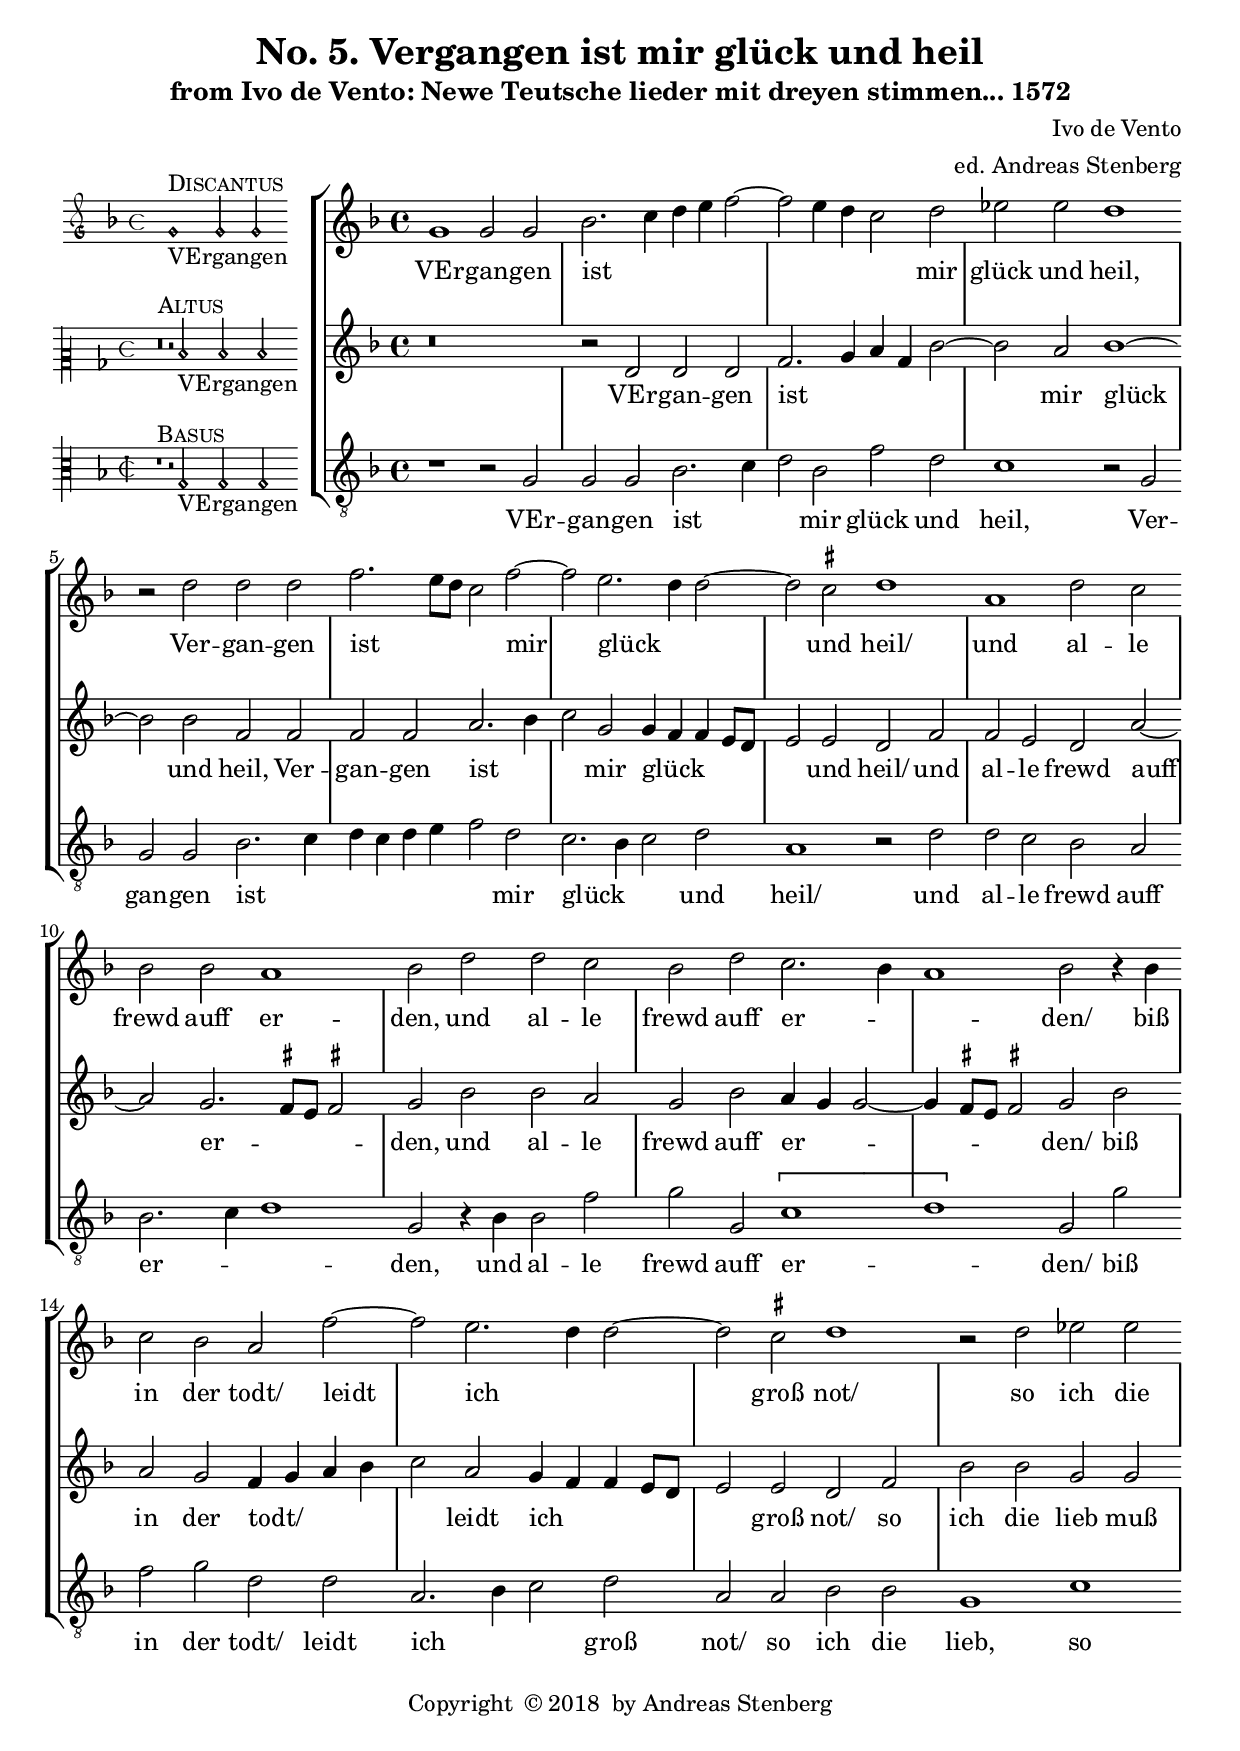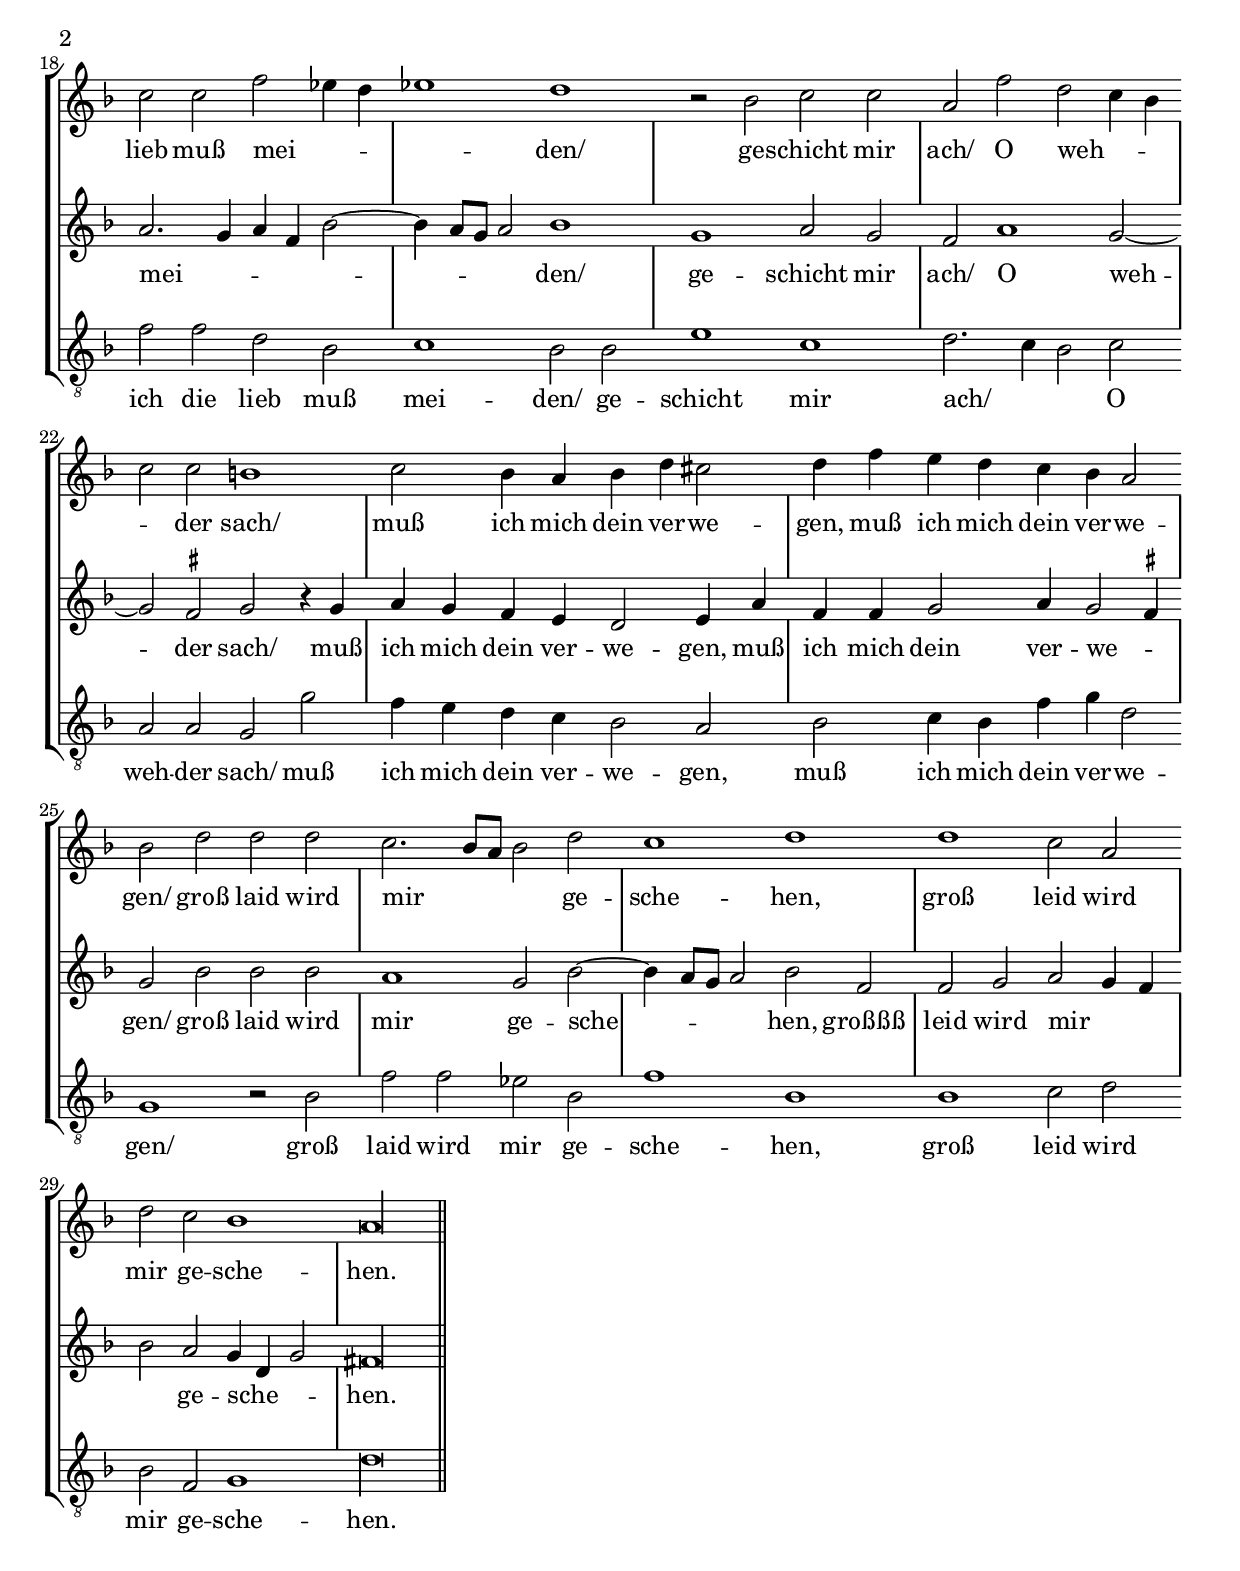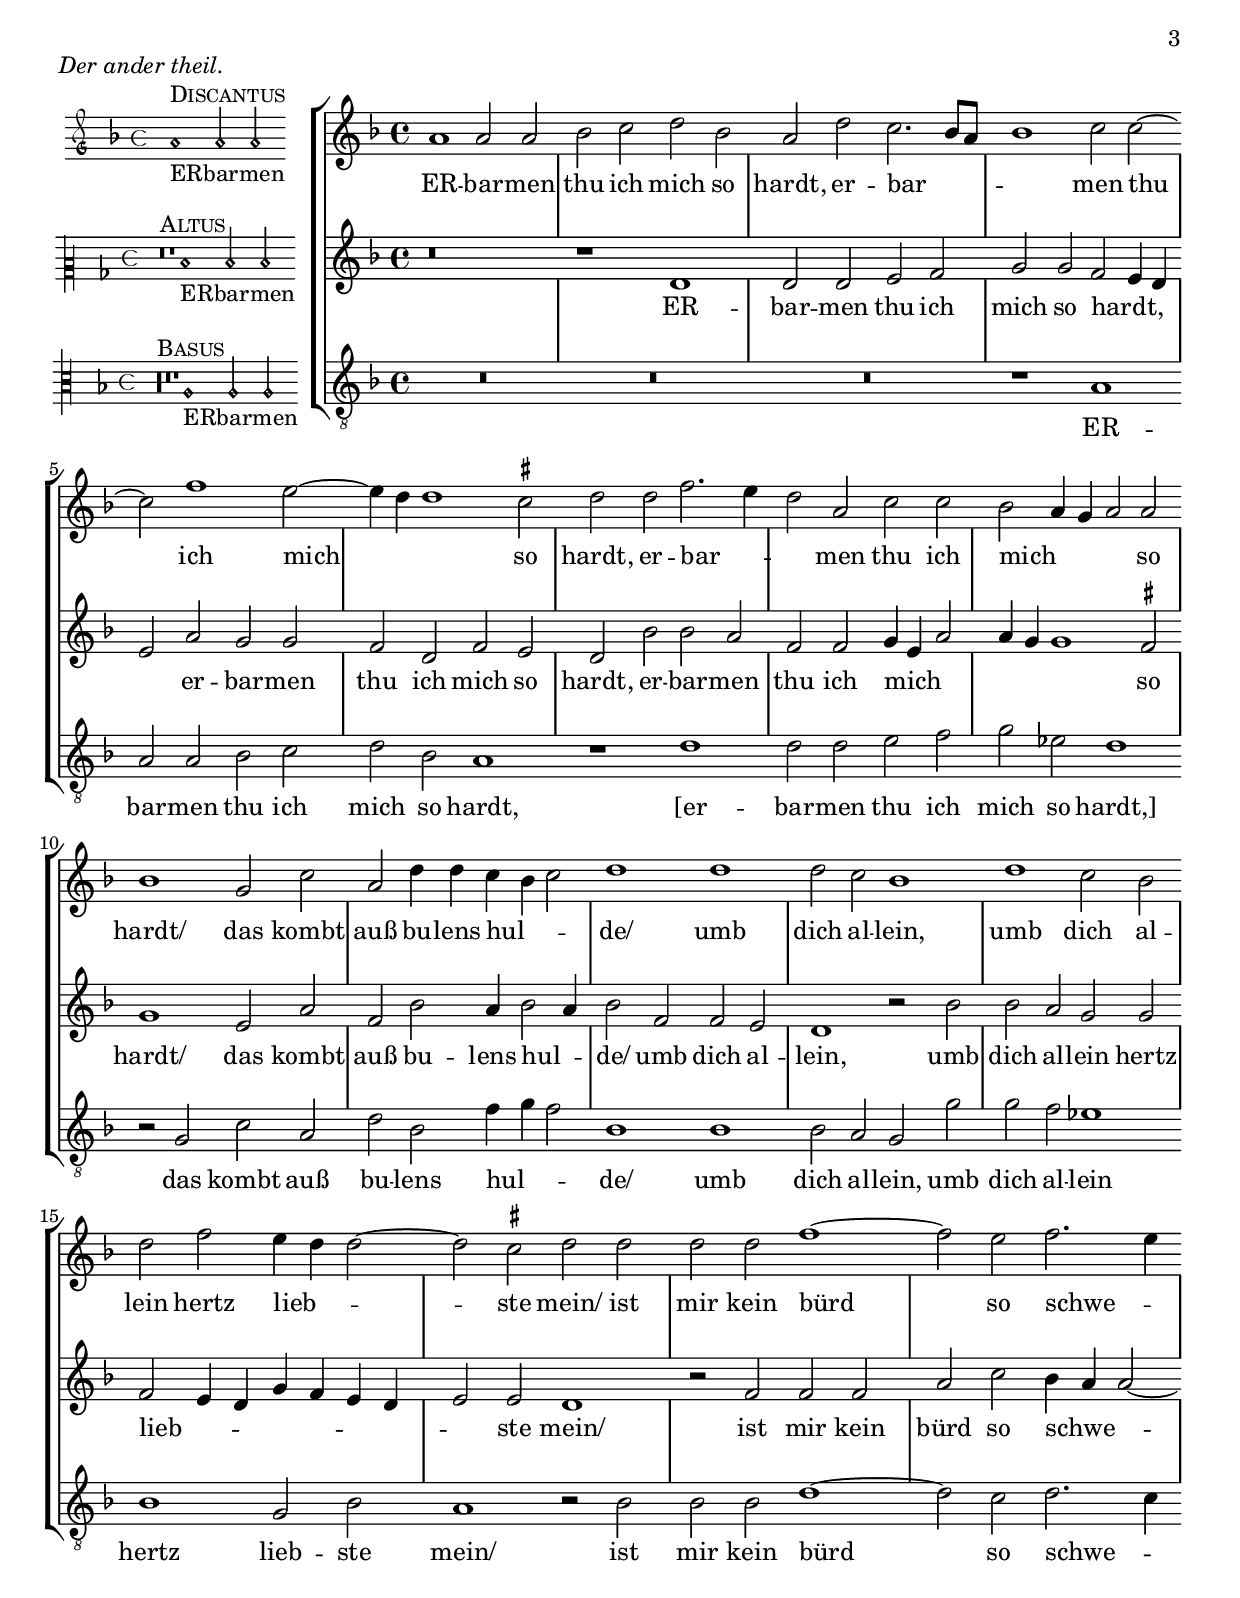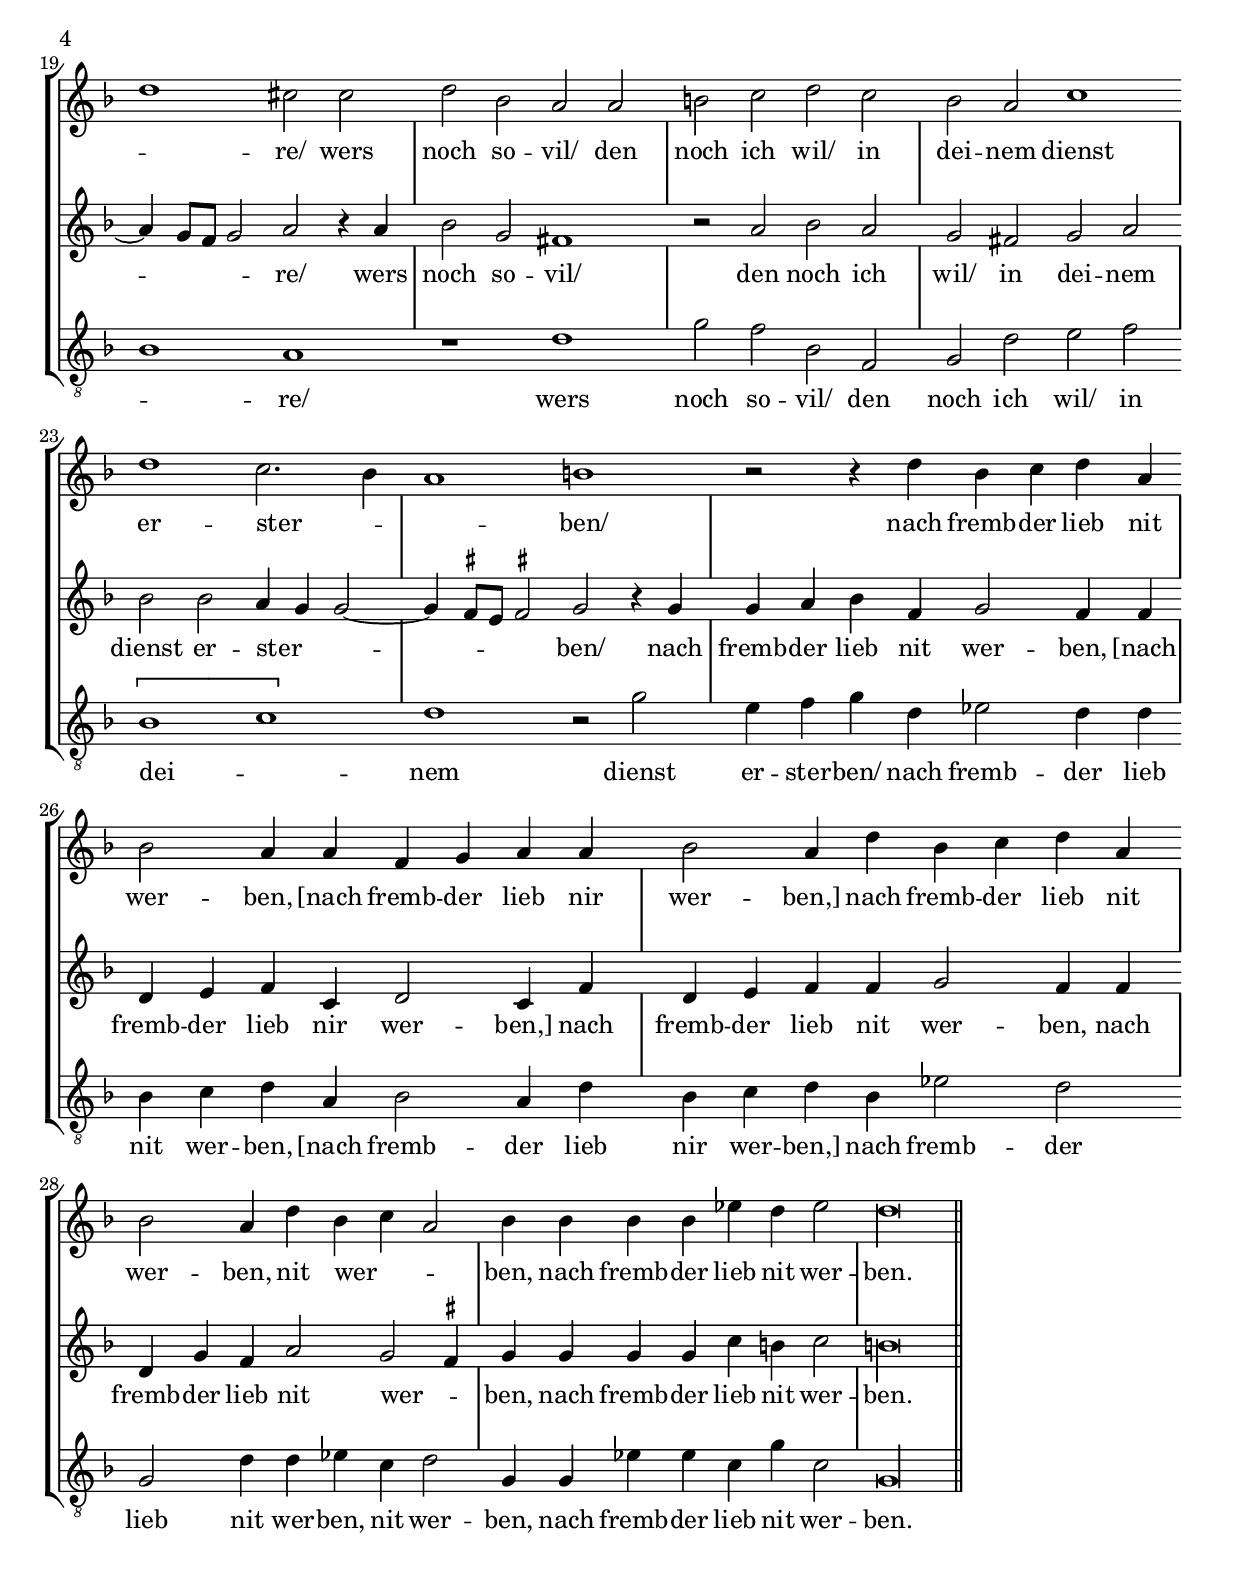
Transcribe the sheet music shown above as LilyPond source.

\version "2.18.0"
\include "deutsch.ly"
ficta = \once \set suggestAccidentals =##t
\header {
  title = "No. 5. Vergangen ist mir glück und heil"
  subtitle = "from Ivo de Vento: Newe Teutsche lieder mit dreyen stimmen... 1572"
  composer = "Ivo de Vento"
  arranger = "ed. Andreas Stenberg"
  poet = ""
  meter =""
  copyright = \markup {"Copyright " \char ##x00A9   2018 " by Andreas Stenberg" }
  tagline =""
}
global = {
  \key f \major
}

sopMusic = \relative c'' {

  \set Score.tempoHideNote = ##t
  \tempo 1 = 72
  \time 4/4
  \set Timing.measureLength = #(ly:make-moment 4/2)
  \override Staff.BarLine.transparent = ##t
  g1 g2 g2
  b2.\melisma c4 d4 e4 f2~
  f2 e4 d4 c2\melismaEnd d2
  es2 es2					%% end of first line in orig.
  d1
  r2 d2 d2 d2
  f2.\melisma e8 d8 c2\melismaEnd f2~
  f2 e2.\melisma d4 d2~
  d2\melismaEnd \ficta cis2 d1				%% end of second line
  a1 d2 c2
  b2 b2 a1
  b2 d2 d2 c2
  b2 d2 c2.\melisma b4
  a1\melismaEnd b2 r4 b4
  c2 b2						%% end of third line
  a2 f'2~
  f2 e2.\melisma d4 d2~
  d2\melismaEnd \ficta cis2 d1
  r2 d2 es2 es2
  c2 c2 f2 \melisma es4 d4
  es1\melismaEnd d1
  r2 b2						%% end of fourth line and first page
  c2 c2
  a2 f'2 d2\melisma c4 b4
  c2\melismaEnd c2 h1
  c2 b4 a4 b4 d4 cis2
  d4 f4 e4 d4					%% end of fifth line (first on second page)
  c4 b4 a2
  b2 d2 d2 d2
  c2.\melisma b8 a8 b2\melismaEnd d2
  c1 d1
  d1 c2 a2
  d2 c2 b1
  \cadenzaOn
  a\longa
  \revert Staff.BarLine.transparent
  \bar "||"
}
sopWords = \lyricmode {
  VEr -- gan -- gen ist mir glück und heil,
  Ver -- gan -- gen ist mir glück und heil/
  und al -- le frewd auff er -- den,
  und al -- le frewd auff er -- den/
  biß in der todt/
  leidt ich groß not/
  so ich die lieb muß mei -- den/
  ge -- schicht mir ach/
  O weh -- der sach/
  muß ich mich dein ver -- we -- gen,
  muß ich mich dein ver -- we -- gen/
  groß laid wird mir ge -- sche -- hen,
  groß leid wird mir ge -- sche -- hen.
}
altoMusic = \relative c' {
  \override Staff.BarLine.transparent = ##t
  r\breve
  r2 d2 d2 d2
  f2.\melisma g4 a4 f4 b2~
  b2\melismaEnd a2 b1~
  b2 b2							%% end of first line in orig.
  f2 f2
  f2 f2 a2.\melisma b4
  c2\melismaEnd g2 g4\melisma f4 f4 e8 d8
  e2\melismaEnd e2 					%% end of second line.
  d2 f2
  f2 e2 d2 a'2~
  a2 g2.\melisma \ficta fis8 e8 \ficta fis!2\melismaEnd
  g2 b2 b2 a2
  g2 b2 a4\melisma g4 g2~
  g4 \ficta fis8 e8 \ficta fis!2\melismaEnd 				%% end of third line
  g2 b2
  a2 g2 f4\melisma g4 a4 b4
  c2\melismaEnd a2 g4\melisma f4 f4 e8 d8
  e2\melismaEnd e2 d2 f2
  b2 b2 						%% end of fourth line and first page.
  g2 g2
  a2.\melisma g4 a4 f4 b2~
  b4 a8 g8 a2\melismaEnd b1
  g1 a2 g2
  f2 a1 g2~
  g2 \ficta fis2 g2 r4 g4					%% end of fifth line (first on second page)
  a4 g4 f4 e4 d2 e4 a4
  f4 f4 g2 a4 g2\melisma \ficta fis4\melismaEnd
  g2 b2 b2 b2
  a1							%% end of sixth line
  g2 b2~
  \melisma b4 a8 g8 a2\melismaEnd b2 f2
  f2 g2 a2\melisma g4 f4
  b2\melismaEnd a2 g4\melisma d4 g2\melismaEnd
  \cadenzaOn
  fis\longa
  \revert Staff.BarLine.transparent
}
altoWords = \lyricmode {
  VEr -- gan -- gen ist mir glück und heil,
  Ver -- gan -- gen ist mir glück und heil/
  und al -- le frewd auff er -- den,
  und al -- le frewd auff er -- den/
  biß in der todt/
  leidt ich groß not/
  so ich die lieb muß mei -- den/
  ge -- schicht mir ach/
  O weh -- der sach/
  muß ich mich dein ver -- we -- gen,
  muß ich mich dein ver -- we -- gen/
  groß laid wird mir ge -- sche -- hen,
  großßß leid wird mir ge -- sche -- hen.
}

bassMusic = \relative c {
  \override Staff.BarLine.transparent = ##t
  r1 r2 g'2
  g2 g2 b2.\melisma c4
  d2\melismaEnd b2 f'2 d2
  c1 r2 g2						%% End of first line in orig.
  g2 g2 b2.\melisma c4
  d4 c4 d4 e4 f2\melismaEnd d2
  c2.\melisma b4 c2\melismaEnd d2			%% end of second line.
  a1 r2 d2
  d2 c2 b2 a2
  b2.\melisma c4 d1\melismaEnd
  g,2 r4 b4 b2 f'2
  g2 g,2 \[c1\melisma
  d1\]\melismaEnd g,2 g'2				%% end of third line.
  f2 g2 d2 d2
  a2.\melisma b4 c2\melismaEnd d2
  a2 a2 b2 b2
  g1 c1
  f2 f2 d2 b2
  c1							%% end of fourth line and first page.
  b2 b2
  e1 c1
  d2.\melisma c4 b2\melismaEnd c2
  a2 a2 g2 g'2
  f4 e4 d4 c4 b2 a2					%% end of fifth line (first on second page)
  b2 c4 b4 f'4 g4 d2
  g,1 r2 b2
  f'2 f2 es2 b2
  f'1 b,1
  b1 c2 d2
  b2 f2 g1
  \cadenzaOn
  d'\longa
  \revert Staff.BarLine.transparent
}
bassWords = \lyricmode {
  VEr -- gan -- gen ist mir glück und heil,
  Ver -- gan -- gen ist mir glück und heil/
  und al -- le frewd auff er -- den,
  und al -- le frewd auff er -- den/
  biß in der todt/
  leidt ich groß not/
  so ich die lieb,
  so ich die lieb muß mei -- den/
  ge -- schicht mir ach/
  O weh -- der sach/
  muß ich mich dein ver -- we -- gen,
  muß ich mich dein ver -- we -- gen/
  groß laid wird mir ge -- sche -- hen,
  groß leid wird mir ge -- sche -- hen.
}
incipitDiscantus = \markup {
  \score {
    {
      %      \set Staff.instrumentName = #"Tenor "
      \override NoteHead.style = #'neomensural
      \override Rest.style = #'neomensural
      \override Staff.TimeSignature.style = #'mensural
      \cadenzaOn
      \clef "petrucci-g"
      \key f \major
      \time 4/4

      g'1^\markup { \smallCaps"Discantus"} _"VErgangen"
      g'2 g'2
    }
    \layout {
      \context {
        \Voice
        \remove "Ligature_bracket_engraver"
        \consists "Mensural_ligature_engraver"
      }
      line-width = 4.5\cm
    }
  }
}


incipitAltus = \markup {
  \score {
    {
      %      \set Staff.instrumentName = #"Tenor "
      \override NoteHead.style = #'neomensural
      \override Rest.style = #'neomensural
      \override Staff.TimeSignature.style = #'mensural
      \cadenzaOn
      \clef "petrucci-c2"
      \key f \major
      \time 4/4
      r\breve^\markup \smallCaps"Altus"
      r2 d'2_"VErgangen" d'2 d'2
    }
    \layout {
      \context {
        \Voice
        \remove "Ligature_bracket_engraver"
        \consists "Mensural_ligature_engraver"
      }
      line-width = 4.5\cm
    }
  }
}

#(append! supported-clefs '(("mensural-f3" . ("clefs.mensural.f" 0 0))))

incipitBassus = \markup {
  \score {
    {
      %      \set Staff.instrumentName = #"Tenor "
      \override NoteHead.style = #'neomensural
      \override Rest.style = #'neomensural
      \override Staff.TimeSignature.style = #'mensural
      \cadenzaOn
      \clef "petrucci-c3"
      \key f \major
      \time 2/2
      r1^\markup \smallCaps"Basus"
      r2 g2_"VErgangen"
      g2 g2
    }
    \layout {
      \context {
        \Voice
        \remove "Ligature_bracket_engraver"
        \consists "Mensural_ligature_engraver"
      }
      line-width = 4.5\cm
    }
  }
}


\score {
  <<
    \new StaffGroup \with {
      \override VerticalAxisGroup.staff-staff-spacing = #'((basic-distance . 12))
    } <<
      \new Staff = treble <<
        \set Staff.instrumentName = \incipitDiscantus
        \new Voice = "sopranos" {
          \set  Staff.midiInstrument ="choir aahs"
          %	\voiceOne
          << \global \sopMusic >>
        }
      >>
      \new Lyrics = sopranos { s1 }

      \new Staff = "medius" <<
        \set Staff.instrumentName = \incipitAltus

        \new Voice = "altos" {
          %	\voiceTwo
          \set  Staff.midiInstrument ="choir aahs"
          << \global \altoMusic >>
        }
      >>

      \new Lyrics = "altos" { s1 }

      \new Staff ="basses" {
        \set Staff.instrumentName = \incipitBassus

        \new Voice = "basses" {
          \set  Staff.midiInstrument ="choir aahs"
          \clef "treble_8"
          %	\voiceTwo
          << \global \bassMusic >>
        }
      }
    >>
    \new Lyrics = basses { s1 }

    \context Lyrics = sopranos \lyricsto sopranos \sopWords
    \context Lyrics = altos \lyricsto altos \altoWords
    \context Lyrics = basses \lyricsto basses \bassWords
  >>
  \layout {
    \context {
      \Score
      % no bars in staves
      %      \override BarLine.transparent = ##t

    }
    % the next three instructions keep the lyrics between the bar lines
    \context {
      \Lyrics
      \consists "Bar_engraver"
      \override BarLine.transparent = ##t
    }
    \context {
      \StaffGroup
      \consists "Separating_line_group_engraver"
    }
    \context {
      \Voice
      % no slurs
      \override Slur.transparent = ##t
      % Comment in the below "\remove" command to allow line
      % breaking also at those barlines where a note overlaps
      % into the next bar.  The command is commented out in this
      % short example score, but especially for large scores, you
      % will typically yield better line breaking and thus improve
      % overall spacing if you comment in the following command.
      %\remove "Forbid_line_break_engraver"
    }
    indent = 4.5\cm
  }

}
%% second part sore
globalII = {
  \key f \major
}

sopMusicII = \relative c'' {

  \set Score.tempoHideNote = ##t
  \tempo 1 = 72
  \time 4/4
  \set Timing.measureLength = #(ly:make-moment 4/2)
   \override Staff.BarLine.transparent = ##t
   a1 a2 a2
   b2 c2 d2 b2
   a2 d2 c2.\melisma b8 a8 
   b1\melismaEnd						%% end of first line in orig.
   c2 c2~
   c2 f1 e2~\melisma
   e4 d4 d1\melismaEnd \ficta cis2
   d2 d2 f2.\melisma e4 
   d2\melismaEnd a2 c2 c2
   b2\melisma a4 g4 a2\melismaEnd a2				%5 end of second line
   b1 g2 c2
   a2 d4 d4 c4\melisma b4 c2\melismaEnd
   d1 d1
   d2 c2 b1
   d1 c2 b2 
   d2 f2							%% end of third line
   e4\melisma d4 d2~
   d2\melismaEnd \ficta cis2 d2 d2
   d2 d2 f1~
   f2 e2 f2.\melisma e4
   d1\melismaEnd cis2 cis2
   d2 b2 a2 a2 							%% end of fourth line and first page.
   h2 c2 d2 c2
   b2 a2 c1
   d1 c2.\melisma b4
   a1\melismaEnd h1
   r2 r4 d4 b4 c4 d4 a4						%% end of fifth line (ffirst on second page)
   b2 a4 a4 f4 g4 a4 a4 
   b2 a4 d4 b4 c4 d4 a4
   b2 a4 d4 b4\melisma c4 a2\melismaEnd						%% end of sixth line
   b4 b4 b4 b4 es4 d4 es2
   \cadenzaOn
   d\longa
  \revert Staff.BarLine.transparent
  \bar "||"
}
sopWordsII = \lyricmode {
  ER -- bar -- men thu ich mich so hardt,
  er -- bar -- men thu ich mich so hardt,
  er -- bar -- men thu ich mich so hardt/
  das kombt auß bu -- lens hul -- de/
  umb dich al -- lein,
  umb dich al -- lein hertz lieb -- ste mein/
  ist mir kein bürd so schwe -- re/
  wers noch so -- vil/
  den noch ich wil/
  in dei -- nem dienst er -- ster -- ben/
  nach fremb -- der lieb nit wer -- ben,
  [nach fremb -- der lieb nir wer -- ben,]
  nach fremb -- der lieb nit wer -- ben, nit wer -- ben,
  nach fremb -- der lieb nit wer -- ben.
}
altoMusicII = \relative c' {
  \override Staff.BarLine.transparent = ##t
  r\breve
  r1 d1
  d2 d2 e2 f2
  g2 g2 f2\melisma e4 d4
  e2\melismaEnd a2					%% end of first line in orig.
  g2 g2
  f2 d2 f2 e2
  d2 b'2 b2 a2
  f2 f2							%% end of second line
  g4\melisma e4 a2
  a4 g4 g1\melismaEnd \ficta fis2
  g1 e2 a2
  f2 b2 a4 b2\melisma a4\melismaEnd
  b2 f2 f2 e2
  d1							%% end of third line.
  r2 b'2
  b2 a2 g2 g2
  f2\melisma e4 d4 g4 f4 e4 d4
  e2\melismaEnd e2 d1
  r2 f2 f2 f2						%% end of fourth line andd first page.
  a2 c2 b4\melisma a4 a2~
  a4 g8 f8 g2\melismaEnd a2 r4 a4
  b2 g2 fis1
  r2 a2 b2 a2
  g2 fis2 g2 a2						%% end of fifth line (first on second page)
  b2 b2 a4\melisma g4 g2~
  g4 \ficta fis8 e8 \ficta fis!2\melismaEnd g2 r4 g4
  g4 a4 b4 f4 g2 f4 f4					%% end of sixth line.
  d4 e4 f4 c4 d2 c4 f4 
  d4 e4 f4 f4 g2 f4 f4 
  d4 g4 f4 a2 g2\melisma \ficta fis4\melismaEnd 		%% end of sewenth line.
  g4 g4 g4 g4 c4 h4 c2
  \cadenzaOn
  h\longa
  \revert Staff.BarLine.transparent
}
altoWordsII = \lyricmode {
  ER -- bar -- men thu ich mich so hardt,
  er -- bar -- men thu ich mich so hardt,
  er -- bar -- men thu ich mich so hardt/
  das kombt auß bu -- lens hul -- de/
  umb dich al -- lein,
  umb dich al -- lein hertz lieb -- ste mein/
  ist mir kein bürd so schwe -- re/
  wers noch so -- vil/
  den noch ich wil/
  in dei -- nem dienst er -- ster -- ben/
  nach fremb -- der lieb nit wer -- ben,
  [nach fremb -- der lieb nir wer -- ben,]
  nach fremb -- der lieb nit wer -- ben,
  nach fremb -- der lieb nit wer -- ben,
  nach fremb -- der lieb nit wer -- ben.
}

bassMusicII = \relative c {
  \override Staff.BarLine.transparent = ##t
  R\breve*3
  r1 a'1
  a2 a2 b2 c2
  d2 b2 a1
  r1 d1						%% end of first line in orig.
  d2 d2 e2 f2
  g2 es2 d1
  r2 g,2 c2 a2
  d2 b2						%% end of second line
  f'4\melisma g4 f2\melismaEnd 
  b,1 b1
  b2 a2 g2 g'2
  g2 f2 es1
  b1 g2 b2
  a1 r2 b2
  b2 b2 					%% end of third line
  d1~
  d2 c2 d2.\melisma c4
  b1\melismaEnd a1
  r1 d1
  g2 f2 b,2 f2
  g2 d'2 e2 f2
  \[b,1\melisma c1\]\melismaEnd
  d1						%% end of fourth line and first page.
  r2 g2
  e4 f4 g4 d4 es2 d4 d4
  b4 c4 d4 a4 b2 a4 d4
  b4 c4 d4 b4					%% end of fifth line (first on second page)
  es2 d2 
  g,2 d'4 d4 es4 c4 d2
  g,4 g4 es'4 es4 c4 g'4 c,2
  \cadenzaOn
  g\longa
  \revert Staff.BarLine.transparent
}
bassWordsII = \lyricmode {
  ER -- bar -- men thu ich mich so hardt,
  [er -- bar -- men thu ich mich so hardt,]
  das kombt auß bu -- lens hul -- de/
  umb dich al -- lein,
  umb dich al -- lein hertz lieb -- ste mein/
  ist mir kein bürd so schwe -- re/
  wers noch so -- vil/
  den noch ich wil/
  in dei -- nem dienst er -- ster -- ben/
  nach fremb -- der lieb nit wer -- ben,
  [nach fremb -- der lieb nir wer -- ben,]
  nach fremb -- der lieb nit wer -- ben, nit wer -- ben,
  nach fremb -- der lieb nit wer -- ben.
}
incipitDiscantusII = \markup {
  \score {
    {
      %      \set Staff.instrumentName = #"Tenor "
      \override NoteHead.style = #'neomensural
      \override Rest.style = #'neomensural
      \override Staff.TimeSignature.style = #'mensural
      \cadenzaOn
      \clef "petrucci-g"
      \key f \major
      \time 4/4

      a'1 ^\markup { \smallCaps"Discantus"} _"ERbarmen"
      a'2 a'2
    }
    \layout {
      \context {
        \Voice
        \remove "Ligature_bracket_engraver"
        \consists "Mensural_ligature_engraver"
      }
      line-width = 4.5\cm
    }
  }
}


incipitAltusII = \markup {
  \score {
    {
      %      \set Staff.instrumentName = #"Tenor "
      \override NoteHead.style = #'neomensural
      \override Rest.style = #'neomensural
      \override Staff.TimeSignature.style = #'mensural
      \cadenzaOn
      \clef "petrucci-c2"
      \key f \major
      \time 4/4
      r\breve^\markup \smallCaps"Altus"r1
      d'1_"ERbarmen"
      d'2 d'2
    }
    \layout {
      \context {
        \Voice
        \remove "Ligature_bracket_engraver"
        \consists "Mensural_ligature_engraver"
      }
      line-width = 4.5\cm
    }
  }
}

#(append! supported-clefs '(("mensural-f3" . ("clefs.mensural.f" 0 0))))

incipitBassusII = \markup {
  \score {
    {
      %      \set Staff.instrumentName = #"Tenor "
      \override NoteHead.style = #'neomensural
      \override Rest.style = #'neomensural
      \override Staff.TimeSignature.style = #'mensural
      \cadenzaOn
      \clef "petrucci-c3"
      \key f \major
      \time 4/4
      r\longa^\markup \smallCaps"Basus"
      r\breve
      r1 a1_"ERbarmen" a2 a2
    }
    \layout {
      \context {
        \Voice
        \remove "Ligature_bracket_engraver"
        \consists "Mensural_ligature_engraver"
      }
      line-width = 4.5\cm
    }
  }
}


\score {
  <<
    \new StaffGroup \with {
      \override VerticalAxisGroup.staff-staff-spacing = #'((basic-distance . 12))
    } <<
      \new Staff = treble <<
        \set Staff.instrumentName = \incipitDiscantusII
        \new Voice = "sopranos" {
          \set  Staff.midiInstrument ="choir aahs"
          %	\voiceOne
          << \globalII \sopMusicII >>
        }
      >>
      \new Lyrics = sopranos { s1 }

      \new Staff = "medius" <<
        \set Staff.instrumentName = \incipitAltusII

        \new Voice = "altos" {
          %	\voiceTwo
          \set  Staff.midiInstrument ="choir aahs"
          << \globalII \altoMusicII >>
        }
      >>

      \new Lyrics = "altos" { s1 }

      \new Staff ="basses" {
        \set Staff.instrumentName = \incipitBassusII

        \new Voice = "basses" {
          \set  Staff.midiInstrument ="choir aahs"
          \clef "treble_8"
          %	\voiceTwo
          << \globalII \bassMusicII >>
        }
      }
    >>
    \new Lyrics = basses { s1 }

    \context Lyrics = sopranos \lyricsto sopranos \sopWordsII
    \context Lyrics = altos \lyricsto altos \altoWordsII
    \context Lyrics = basses \lyricsto basses \bassWordsII
  >>
  \layout {
    \context {
      \Score
      % no bars in staves
      %      \override BarLine.transparent = ##t

    }
    % the next three instructions keep the lyrics between the bar lines
    \context {
      \Lyrics
      \consists "Bar_engraver"
      \override BarLine.transparent = ##t
    }
    \context {
      \StaffGroup
      \consists "Separating_line_group_engraver"
    }
    \context {
      \Voice
      % no slurs
      \override Slur.transparent = ##t
      % Comment in the below "\remove" command to allow line
      % breaking also at those barlines where a note overlaps
      % into the next bar.  The command is commented out in this
      % short example score, but especially for large scores, you
      % will typically yield better line breaking and thus improve
      % overall spacing if you comment in the following command.
      %\remove "Forbid_line_break_engraver"
    }
    indent = 4.5\cm
  }
  \header {
    piece = \markup { \column { \italic "Der ander theil." \vspace #0.5 }}
  }
}

%% for midi
\score {
  <<
    \new StaffGroup <<
      \new Staff = treble <<
        \set Staff.instrumentName = "Discantus"
        \new Voice = "sopranos" {
          \set  Staff.midiInstrument ="choir aahs"
          %	\voiceOne
          << \global { \sopMusic s1 \sopMusicII}  >>
        }
      >>
      \new Lyrics = sopranos { s1 }

      \new Staff = "medius" <<
        \set Staff.instrumentName = "Altus"

        \new Voice = "altos" {
          %	\voiceTwo
          \set  Staff.midiInstrument ="choir aahs"
          << \global {\altoMusic s1 \altoMusicII }  >>
        }
      >>

      \new Lyrics = "altos" { s1 }

      \new Staff ="basses" {
        \set Staff.instrumentName = "Bassus"

        \new Voice = "basses" {
          \set  Staff.midiInstrument ="choir aahs"
          \clef "G_8"
          %	\voiceTwo
          << \global { \bassMusic s1 \bassMusicII } >>
        }
      }
    >>
    \new Lyrics = basses { s1 }

    \context Lyrics = sopranos \lyricsto sopranos \sopWords \sopWordsII
    \context Lyrics = altos \lyricsto altos \altoWords \altoWordsII
    \context Lyrics = basses \lyricsto basses \bassWords \bassWordsII
  >>
  \midi {}
}
\paper {
  ragged-bottom = ##t
  ragged-last-bottom = ##t
  ragged-last = ##t
}

%{
convert-ly.py (GNU LilyPond) 2.18.2  convert-ly.py: Processing `'...
Applying conversion: 2.15.7, 2.15.9, 2.15.10, 2.15.16, 2.15.17,
2.15.18, 2.15.19, 2.15.20, 2.15.25, 2.15.32, 2.15.39, 2.15.40,
2.15.42, 2.15.43, 2.16.0, 2.17.0, 2.17.4, 2.17.5, 2.17.6, 2.17.11,
2.17.14, 2.17.15, 2.17.18, 2.17.19, 2.17.20, 2.17.25, 2.17.27,
2.17.29, 2.17.97, 2.18.0
%}
